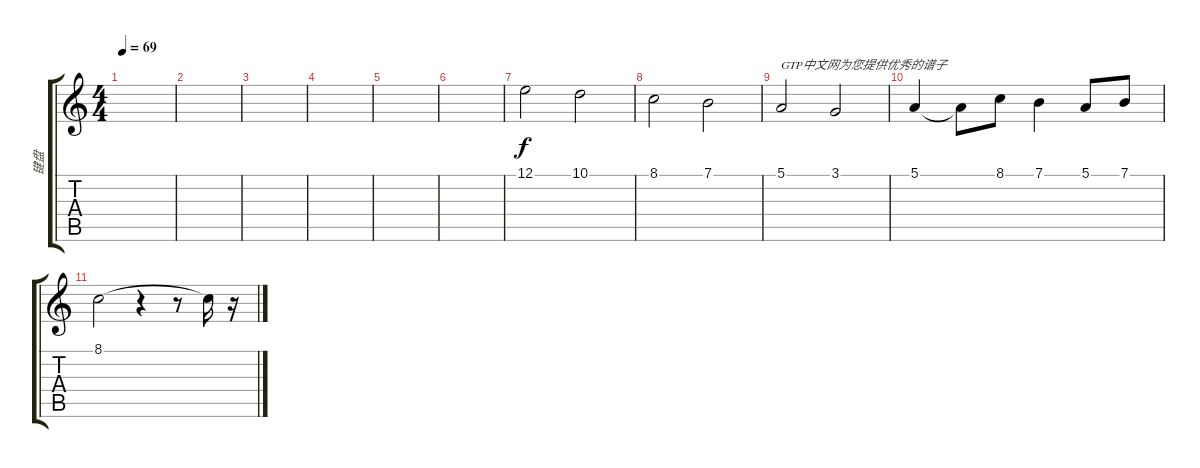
\track ("键盘" "键盘") {instrument stringensemble2}
\staff {score tabs}
\tuning (E4 B3 G3 D3 A2 E2) {hide}
\ts (4 4)
\tempo 69
\clef g2
\ks c
|
|
|
|
|
|
12.1.2 10.1.2 |
8.1.2 7.1.2 |
5.1.2{txt "GTP中文网为您提供优秀的谱子"} 3.1.2 |
5.1.4 5.1{t}.8 8.1.8 7.1.4 5.1.8 7.1.8 |
8.1.2 r.4 r.8 8.1{t}.16 r.16
